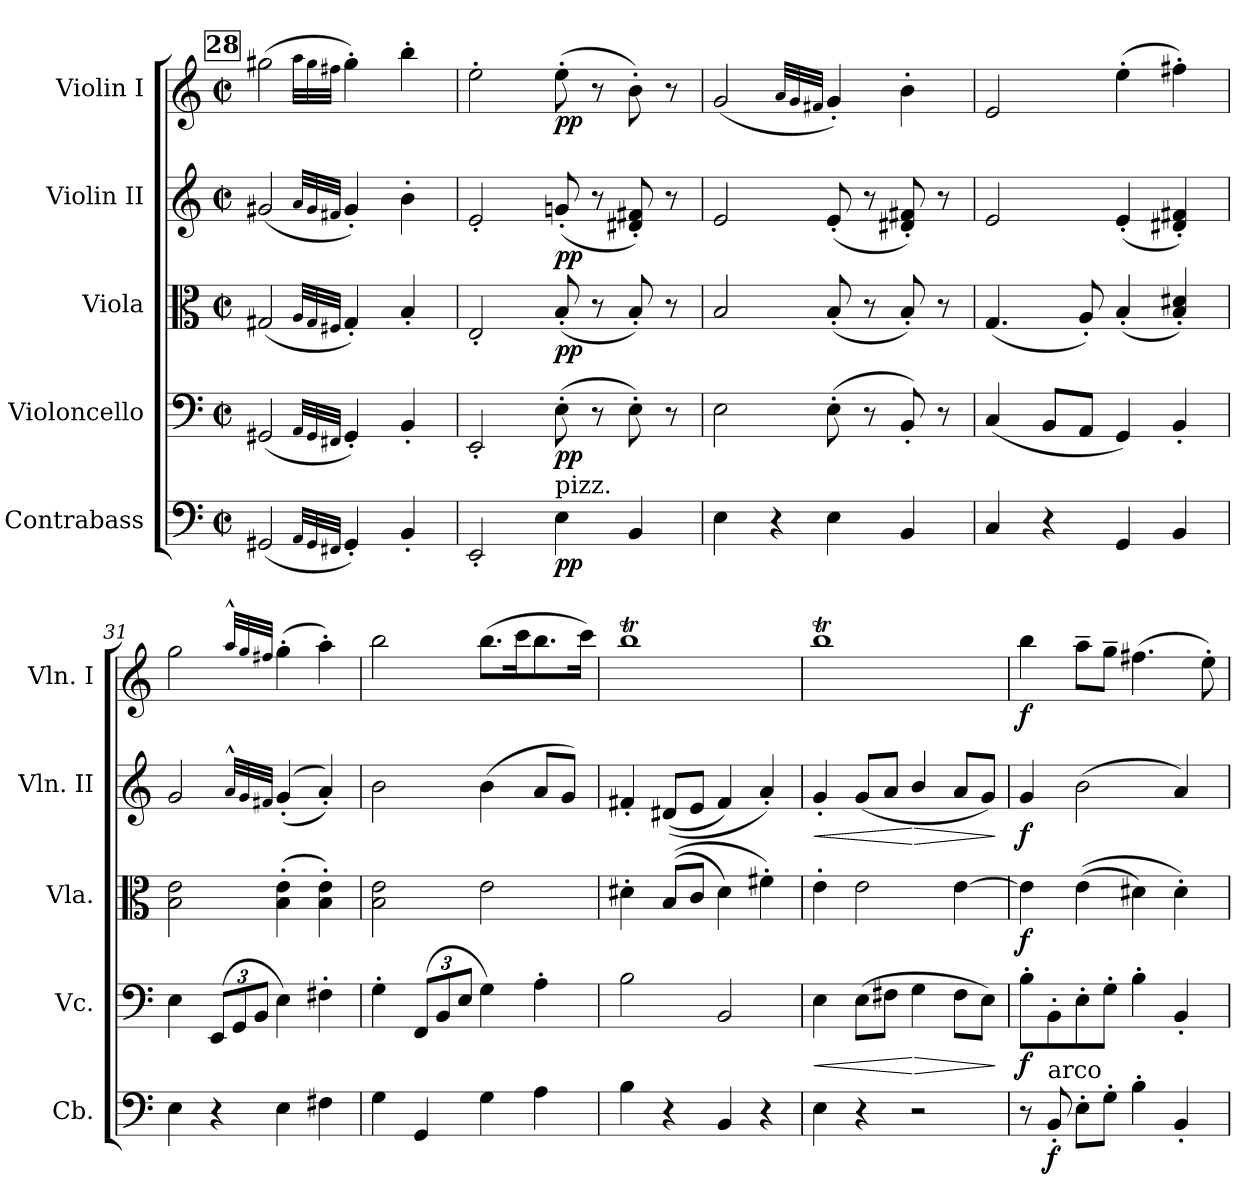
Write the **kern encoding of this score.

**kern	**dynam	**kern	**dynam	**kern	**dynam	**kern	**dynam	**kern	**dynam
*part5	*part5	*part4	*part4	*part3	*part3	*part2	*part2	*part1	*part1
*staff5	*staff5	*staff4	*staff4	*staff3	*staff3	*staff2	*staff2	*staff1	*staff1
*I"Contrabass	*	*I"Violoncello	*	*I"Viola	*	*I"Violin II	*	*I"Violin I	*
*I'Cb.	*	*I'Vc.	*	*I'Vla.	*	*I'Vln. II	*	*I'Vln. I	*
*clefF4	*	*clefF4	*	*clefC3	*	*clefG2	*	*clefG2	*
*ITrd7c12	*	*	*	*	*	*	*	*	*
*k[]	*	*k[]	*	*k[]	*	*k[]	*	*k[]	*
*M2/2	*	*M2/2	*	*M2/2	*	*M2/2	*	*M2/2	*
*met(c|)	*	*met(c|)	*	*met(c|)	*	*met(c|)	*	*met(c|)	*
!!LO:REH:place=s1:a:B:fs=14:t=28
=27	=27	=27	=27	=27	=27	=27	=27	=27	=27
(<2GGG#X/	.	(<2GG#X/	.	(<2G#X/	.	(<2g#X/	.	(>2gg#X\	.
32qAAA/LLL	.	32qAA/LLL	.	32qA/LLL	.	32qa/LLL	.	32qaa\LLL	.
32qGGG#/	.	32qGG#/	.	32qG#/	.	32qg#/	.	32qgg#\	.
32qFFF#X/JJJ	.	32qFF#X/JJJ	.	32qF#X/JJJ	.	32qf#X/JJJ	.	32qff#X\JJJ	.
4GGG#'/)	.	4GG#'/)	.	4G#'/)	.	4g#'/)	.	4gg#'\)	.
4BBB'/	.	4BB'/	.	4B'/	.	4b'\	.	4bb'\	.
=28	=28	=28	=28	=28	=28	=28	=28	=28	=28
2EEE'/	.	2EE'/	.	2E'/	.	2e'/	.	2ee'\	.
!LO:TX:a:t=pizz.	!	!	!	!	!	!	!	!	!
!	!LO:DY:b	!	!LO:DY:b	!	!LO:DY:b	!	!LO:DY:b	!	!LO:DY:b
4EE\	pp	(>8E'\	pp	(<8B'/	pp	(<8gn'/	pp	(>8ee'\	pp
.	.	8r	.	8r	.	8r	.	8r	.
4BBB/	.	8E'\)	.	8B'/)	.	8d#X/' 8f#X/')	.	8b'\)	.
.	.	8r	.	8r	.	8r	.	8r	.
!!LO:LB:g=z
=29	=29	=29	=29	=29	=29	=29	=29	=29	=29
4EE\	.	2E\	.	2B/	.	2e/	.	(<2g/	.
4r	.	.	.	.	.	.	.	.	.
.	.	.	.	.	.	.	.	32qa/LLL	.
.	.	.	.	.	.	.	.	32qg/	.
.	.	.	.	.	.	.	.	32qf#X/JJJ	.
4EE\	.	(>8E'\	.	(<8B'/	.	(<8e'/	.	4g'/)	.
.	.	8r	.	8r	.	8r	.	.	.
4BBB/	.	8BB'/)	.	8B'/)	.	8d#X/' 8f#X/')	.	4b'\	.
.	.	8r	.	8r	.	8r	.	.	.
=30	=30	=30	=30	=30	=30	=30	=30	=30	=30
4CC/	.	(<4C/	.	(<4.G/	.	2e/	.	2e/	.
4r	.	8BB/L	.	.	.	.	.	.	.
.	.	8AA/J	.	8A'/)	.	.	.	.	.
4GGG/	.	4GG/)	.	(<4B'/	.	(<4e'/	.	(>4ee'\	.
4BBB/	.	4BB'/	.	4B/' 4d#X/')	.	4d#X/' 4f#X/')	.	4ff#X'\)	.
=31	=31	=31	=31	=31	=31	=31	=31	=31	=31
4EE\	.	4E\	.	2B\ 2e\	.	2g/	.	2gg\	.
*	*	*Xbrackettup	*	*	*	*	*	*	*
4r	.	(<12EE/L	.	.	.	.	.	.	.
.	.	12GG/	.	.	.	.	.	.	.
.	.	12BB/J	.	.	.	.	.	.	.
.	.	.	.	.	.	32qa^^/LLL	.	32qaa^^/LLL	.
.	.	.	.	.	.	32qg/	.	32qgg/	.
.	.	.	.	.	.	32qf#X/JJJ	.	32qff#X/JJJ	.
4EE\	.	4E\)	.	(>4B\' 4e\'	.	(<(<4g'/	.	(>4gg'\	.
4FF#X\	.	4F#X'\	.	4B\' 4e\')	.	4a'/))	.	4aa'\)	.
=32	=32	=32	=32	=32	=32	=32	=32	=32	=32
4GG\	.	4G'\	.	2B\ 2e\	.	2b\	.	2bb\	.
4GGG/	.	(<12FF/L	.	.	.	.	.	.	.
.	.	12BB/	.	.	.	.	.	.	.
.	.	12E/J	.	.	.	.	.	.	.
4GG\	.	4G\)	.	2e\	.	(>4b\	.	(>8.bb\L	.
.	.	.	.	.	.	.	.	16ccc\K	.
4AA\	.	4A'\	.	.	.	8a/L	.	8.bb\	.
.	.	.	.	.	.	8g/J)	.	.	.
.	.	.	.	.	.	.	.	16ccc\Jk)	.
=33	=33	=33	=33	=33	=33	=33	=33	=33	=33
4BB\	.	2B\	.	4d#X'\	.	4f#X'/	.	1bbt	.
4r	.	.	.	(>(>8B/L	.	(<(<8d#X/L	.	.	.
.	.	.	.	8c/J	.	8e/J	.	.	.
4BBB/	.	2BB/	.	4d#\)	.	4f#/)	.	.	.
4r	.	.	.	4f#X'\)	.	4a'/)	.	.	.
=34	=34	=34	=34	=34	=34	=34	=34	=34	=34
!	!	!	!LO:HP:b	!	!	!	!LO:HP:b	!	!
4EE\	.	4E\	<	4e'\	.	4g'/	<	1bbt	.
4r	.	(>8E\L	.	2e\	.	(<8g/L	.	.	.
.	.	8F#X\J	.	.	.	8a/J	.	.	.
!	!	!	!LO:HP:n=1:b	!	!	!	!LO:HP:n=1:b	!	!
2r	.	4G\	[ >	.	.	4b/	[ >	.	.
.	.	8F#\L	.	[4e\	.	8a/L	.	.	.
.	.	8E\J)	.	.	.	8g/J)	.	.	.
.	.	.	]	.	.	.	]	.	.
!!LO:PB:g=z
=35	=35	=35	=35	=35	=35	=35	=35	=35	=35
!	!	!	!LO:DY:b	!	!LO:DY:b	!	!LO:DY:b	!	!LO:DY:b
8r	.	8B'\L	f	4e\]	f	4g/	f	4bb\	f
!LO:TX:a:t=arco	!	!	!	!	!	!	!	!	!
!	!LO:DY:b	!	!	!	!	!	!	!	!
8BBB'/	f	8BB'\	.	.	.	.	.	.	.
8EE'\L	.	8E'\	.	(>(>4e\	.	(>2b\	.	8aa~\L	.
8GG'\J	.	8G'\J	.	.	.	.	.	8gg~\J	.
4BB'\	.	4B'\	.	4d#X\)	.	.	.	(>4.ff#X\	.
4BBB'/	.	4BB'/	.	4d#'\)	.	4a/)	.	.	.
.	.	.	.	.	.	.	.	8ee'\)	.
=	=	=	=	=	=	=	=	=	=
*-	*-	*-	*-	*-	*-	*-	*-	*-	*-
